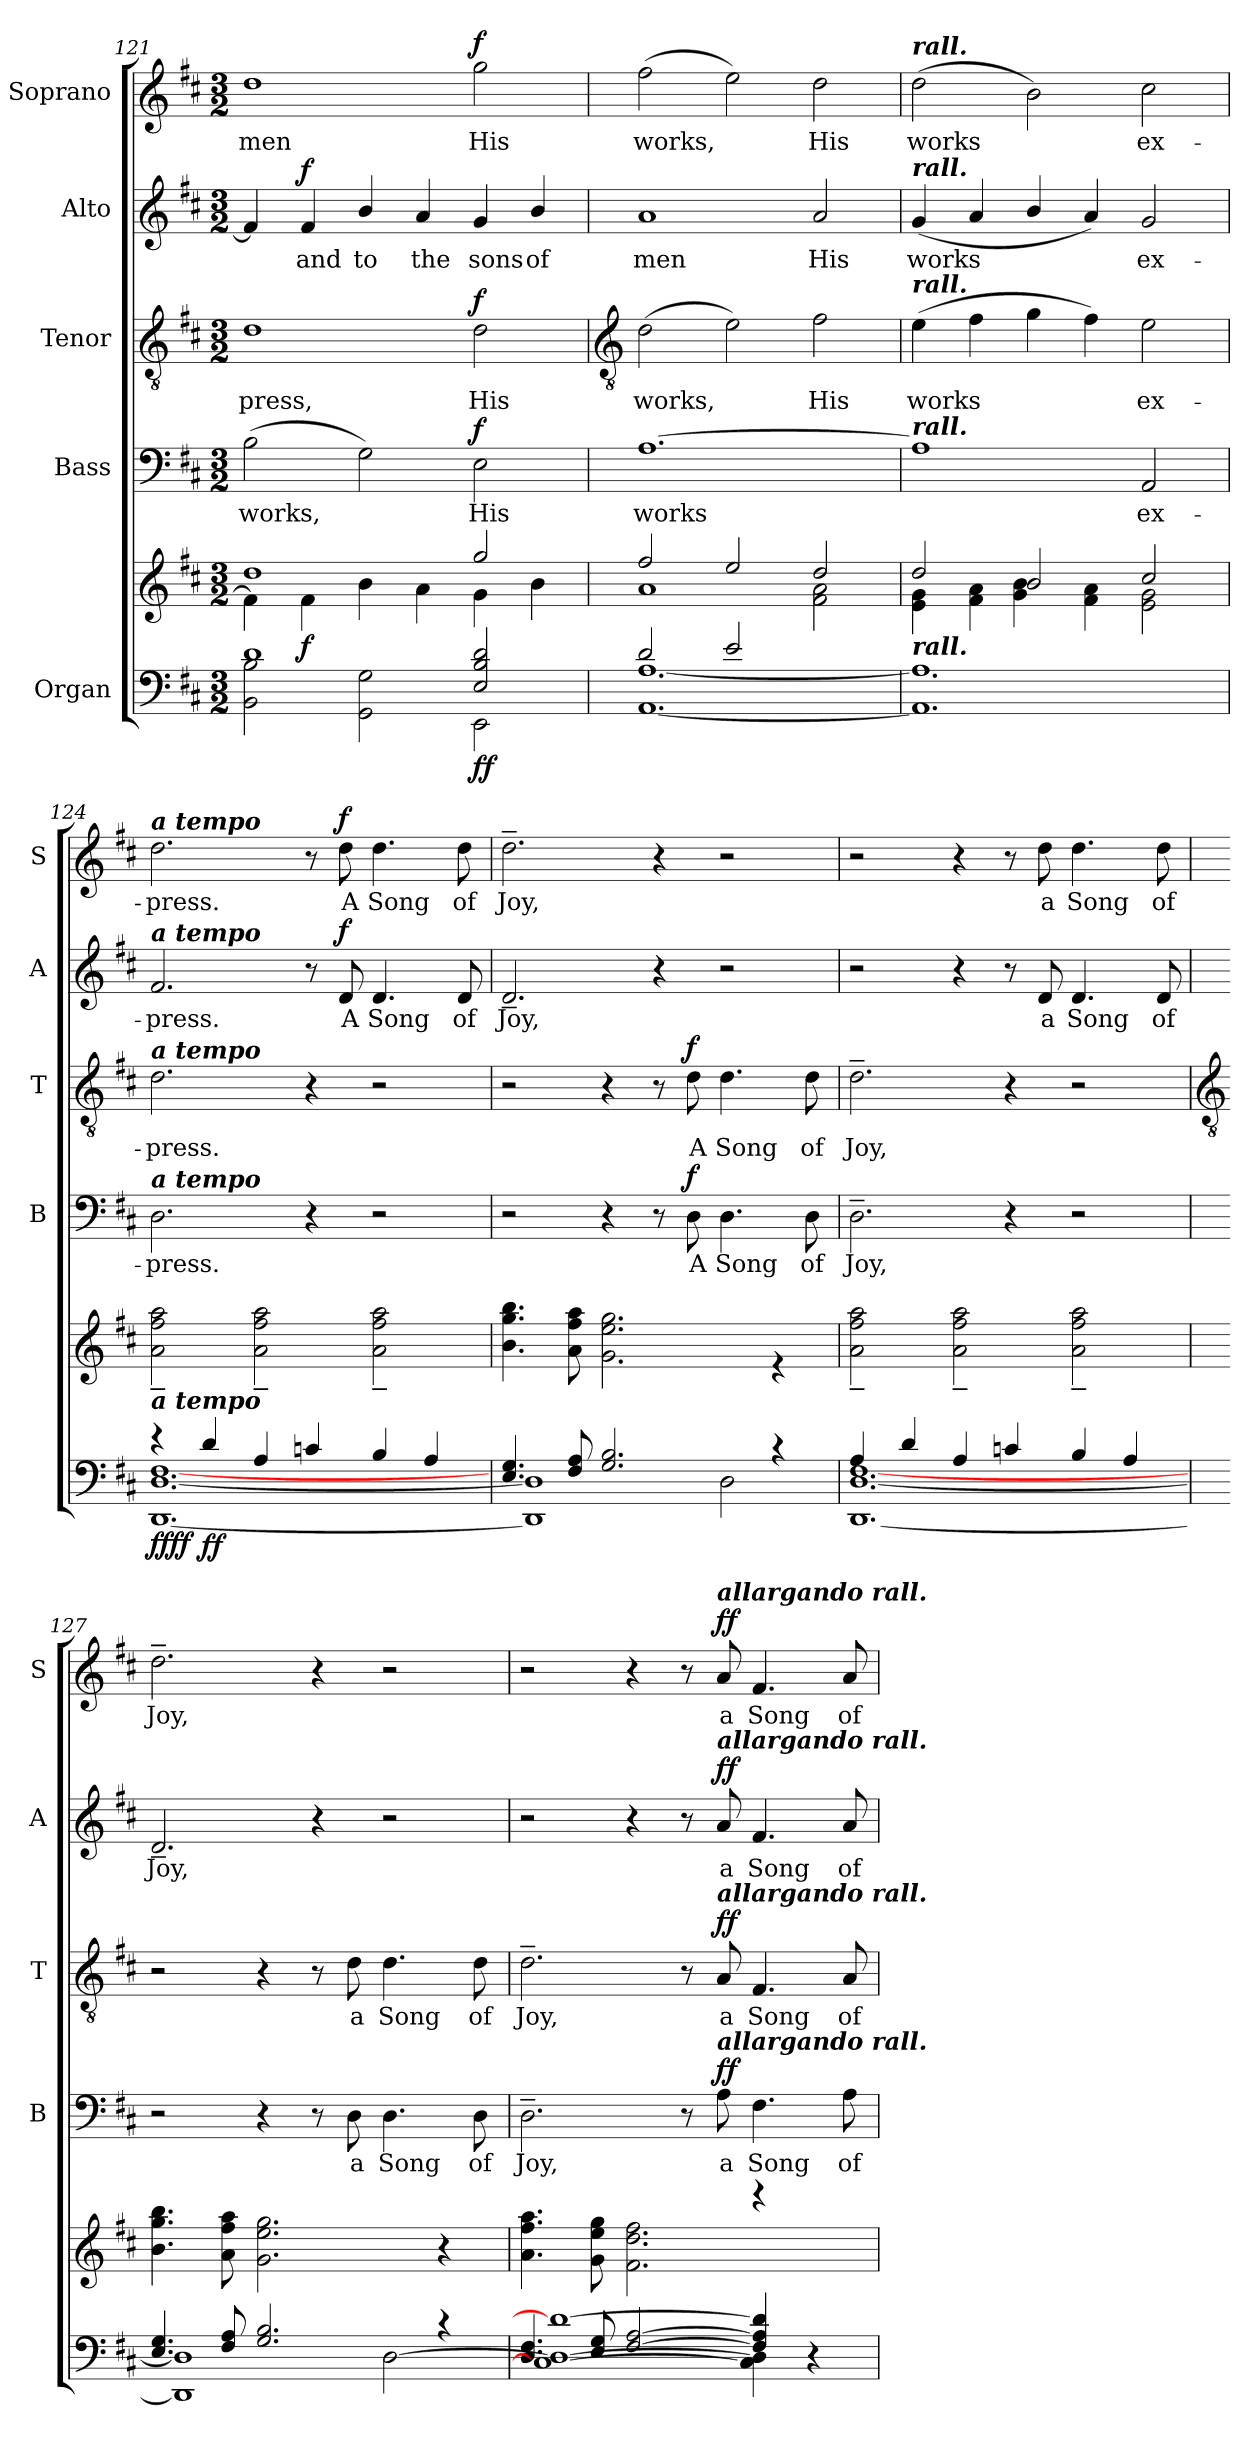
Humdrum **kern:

**kern	**kern	**dynam	**kern	**text	**dynam	**kern	**text	**dynam	**kern	**text	**dynam	**kern	**text	**dynam
*part5	*part5	*part5	*part4	*part4	*part4	*part3	*part3	*part3	*part2	*part2	*part2	*part1	*part1	*part1
*staff6	*staff5	*staff5/6	*staff4	*staff4	*staff4	*staff3	*staff3	*staff3	*staff2	*staff2	*staff2	*staff1	*staff1	*staff1
*I"Organ	*	*	*I"Bass	*	*	*I"Tenor	*	*	*I"Alto	*	*	*I"Soprano	*	*
*	*	*	*I'B	*	*	*I'T	*	*	*I'A	*	*	*I'S	*	*
*clefF4	*clefG2	*	*clefF4	*	*	*clefGv2	*	*	*clefG2	*	*	*clefG2	*	*
*k[f#c#]	*k[f#c#]	*	*k[f#c#]	*	*	*k[f#c#]	*	*	*k[f#c#]	*	*	*k[f#c#]	*	*
*D:	*D:	*	*D:	*	*	*D:	*	*	*D:	*	*	*D:	*	*
*M3/2	*M3/2	*	*M3/2	*	*	*M3/2	*	*	*M3/2	*	*	*M3/2	*	*
=121	=121	=121	=121	=121	=121	=121	=121	=121	=121	=121	=121	=121	=121	=121
*^	*	*	*	*	*	*	*	*	*	*	*	*	*	*
*	*^	*	*	*	*	*	*	*	*	*	*	*	*	*	*
!	!	!LO:N:vis=1	!	!	!	!LO:LY:b	!	!	!LO:LY:b	!	!	!	!	!	!LO:LY:b	!
*	*	*	*^	*	*	*	*	*	*	*	*	*	*	*	*	*
1d/	2BB\ 2B\	1.ryy	1dd/	4f#\]	.	(>2B	works,	.	1d	-press,	.	4f#]	.	.	1dd	men	.
!	!	!	!	!	!LO:DY:b	!	!	!	!	!	!	!	!LO:LY:b	!LO:DY:b	!	!	!
.	.	.	.	4f#\	f	.	.	.	.	.	.	4f#	and	f	.	.	.
!	!	!	!	!	!	!	!	!	!	!	!	!	!LO:LY:b	!	!	!	!
.	2GG\ 2G\	.	.	4b\	.	2G)	.	.	.	.	.	4b/	to	.	.	.	.
!	!	!	!	!	!	!	!	!	!	!	!	!	!LO:LY:b	!	!	!	!
.	.	.	.	4a\	.	.	.	.	.	.	.	4a	the	.	.	.	.
!	!	!	!	!	!LO:DY:b=2	!	!LO:LY:b	!	!	!LO:LY:b	!	!	!LO:LY:b	!	!	!LO:LY:b	!
!	!	!	!	!	!LO:DY:n=1:b	!	!	!LO:DY:b	!	!	!LO:DY:b	!	!	!	!	!	!LO:DY:b
2E/ 2B/ 2d/	2EE\	.	2gg/	4g\	f f	2E	His	f	2d	His	f	4g	sons	.	2gg	His	f
!	!	!	!	!	!	!	!	!	!	!	!	!	!LO:LY:b	!	!	!	!
.	.	.	.	4b\	.	.	.	.	.	.	.	4b/	of	.	.	.	.
*v	*v	*v	*	*	*	*	*	*	*	*	*	*	*	*	*	*	*
!!LO:LB:g=z
=122	=122	=122	=122	=122	=122	=122	=122	=122	=122	=122	=122	=122	=122	=122	=122
*	*	*	*	*	*	*	*clefGv2	*	*	*	*	*	*	*	*
*^	*	*	*	*	*	*	*	*	*	*	*	*	*	*	*
!	!	!	!	!	!	!LO:LY:b	!	!	!LO:LY:b	!	!	!LO:LY:b	!	!	!LO:LY:b	!
2d/	[1.AA\ [1.A\	2ff#/	1a\	.	[1.A	works	.	(>2d	works,	.	1a	men	.	(>2ff#	works,	.
2e/	.	2ee/	.	.	.	.	.	2e)	.	.	.	.	.	2ee)	.	.
!	!	!	!	!	!	!	!	!	!LO:LY:b	!	!	!LO:LY:b	!	!	!LO:LY:b	!
2ryy	.	2dd/	2f#\ 2a\	.	.	.	.	2f#	His	.	2a	His	.	2dd	His	.
=123	=123	=123	=123	=123	=123	=123	=123	=123	=123	=123	=123	=123	=123	=123	=123	=123
!	!	!	!	!	!	!	!	!	!	!	!	!	!	!LO:TX:a:Bi:t=rall.	!	!
!	!	!	!	!	!	!	!	!	!	!	!LO:TX:a:Bi:t=rall.	!	!	!	!	!
!	!	!	!	!	!	!	!	!LO:TX:a:Bi:t=rall.	!	!	!	!	!	!	!	!
!	!	!	!	!	!LO:TX:a:Bi:t=rall.	!	!	!	!	!	!	!	!	!	!	!
!	!	!LO:TX:b:Bi:t=rall.	!	!	!	!	!	!	!	!	!	!	!	!	!	!
!	!	!	!	!	!	!	!	!	!LO:LY:b	!	!	!LO:LY:b	!	!	!LO:LY:b	!
1.ryy	1.AA\] 1.A\]	2dd/	4e\ 4g\	.	1A]	.	.	(>4e	works	.	(<4g	works	.	(>2dd	works	.
.	.	.	4f#\ 4a\	.	.	.	.	4f#	.	.	4a	.	.	.	.	.
.	.	2b/	4g\ 4b\	.	.	.	.	4g	.	.	4b/	.	.	2b)	.	.
.	.	.	4f#\ 4a\	.	.	.	.	4f#)	.	.	4a)	.	.	.	.	.
!	!	!	!	!	!	!LO:LY:b	!	!	!LO:LY:b	!	!	!LO:LY:b	!	!	!LO:LY:b	!
.	.	2cc#/	2e\ 2g\	.	2AA	ex-	.	2e	ex-	.	2g	ex-	.	2cc#	ex-	.
=124	=124	=124	=124	=124	=124	=124	=124	=124	=124	=124	=124	=124	=124	=124	=124	=124
!	!	!	!	!	!	!	!	!	!	!	!	!	!	!LO:TX:a:Bi:t=a tempo	!	!
!	!	!	!	!	!	!	!	!	!	!	!LO:TX:a:Bi:t=a tempo	!	!	!	!	!
!	!	!	!	!	!	!	!	!LO:TX:a:Bi:t=a tempo	!	!	!	!	!	!	!	!
!	!	!	!	!	!LO:TX:a:Bi:t=a tempo	!	!	!	!	!	!	!	!	!	!	!
!LO:TX:a:Bi:t=a tempo	!	!	!	!	!	!	!	!	!	!	!	!	!	!	!	!
!	!	!	!	!LO:DY:b=2	!	!LO:LY:b	!	!	!LO:LY:b	!	!	!LO:LY:b	!	!	!LO:LY:b	!
!	!	!	!	!LO:DY:n=1:b	!	!	!	!	!	!	!	!	!	!	!	!
4r	[1.DD\ [1.D\ [1.F#\	1.ryy	2a\~ 2ff#\~ 2aa\~	ff ff	2.D	-press.	.	2.d	-press.	.	2.f#	-press.	.	2.dd	-press.	.
!	!	!	!	!LO:DY:n=2:b=2	!	!	!	!	!	!	!	!	!	!	!	!
4d/	.	.	.	ff	.	.	.	.	.	.	.	.	.	.	.	.
4A/	.	.	2a\~ 2ff#\~ 2aa\~	.	.	.	.	.	.	.	.	.	.	.	.	.
4cn/	.	.	.	.	4r	.	.	4r	.	.	8r	.	.	8r	.	.
!	!	!	!	!	!	!	!	!	!	!	!	!LO:LY:b	!LO:DY:b	!	!LO:LY:b	!LO:DY:b
.	.	.	.	.	.	.	.	.	.	.	8d	A	f	8dd	A	f
!	!	!	!	!	!	!	!	!	!	!	!	!LO:LY:b	!	!	!LO:LY:b	!
4B/	.	.	2a\~ 2ff#\~ 2aa\~	.	2r	.	.	2r	.	.	4.d	Song	.	4.dd	Song	.
4A/	.	.	.	.	.	.	.	.	.	.	.	.	.	.	.	.
!	!	!	!	!	!	!	!	!	!	!	!	!LO:LY:b	!	!	!LO:LY:b	!
.	.	.	.	.	.	.	.	.	.	.	8d	of	.	8dd	of	.
=125	=125	=125	=125	=125	=125	=125	=125	=125	=125	=125	=125	=125	=125	=125	=125	=125
!	!	!	!	!	!	!	!	!	!	!	!	!LO:LY:b	!	!	!LO:LY:b	!
4.E/ 4.G/	1DD\] 1D\]	1.ryy	4.b\ 4.gg\ 4.bb\	.	2r	.	.	2r	.	.	2.d~	Joy,	.	2.dd~	Joy,	.
8F#/ 8A/	.	.	8a\ 8ff#\ 8aa\	.	.	.	.	.	.	.	.	.	.	.	.	.
2.G/ 2.B/	.	.	2.g\ 2.ee\ 2.gg\	.	4r	.	.	4r	.	.	.	.	.	.	.	.
.	.	.	.	.	8r	.	.	8r	.	.	4r	.	.	4r	.	.
!	!	!	!	!	!	!LO:LY:b	!LO:DY:b	!	!LO:LY:b	!LO:DY:b	!	!	!	!	!	!
.	.	.	.	.	8D	A	f	8d	A	f	.	.	.	.	.	.
!	!	!	!	!	!	!LO:LY:b	!	!	!LO:LY:b	!	!	!	!	!	!	!
.	2D\	.	.	.	4.D	Song	.	4.d	Song	.	2r	.	.	2r	.	.
4r	.	.	4r	.	.	.	.	.	.	.	.	.	.	.	.	.
!	!	!	!	!	!	!LO:LY:b	!	!	!LO:LY:b	!	!	!	!	!	!	!
.	.	.	.	.	8D	of	.	8d	of	.	.	.	.	.	.	.
=126	=126	=126	=126	=126	=126	=126	=126	=126	=126	=126	=126	=126	=126	=126	=126	=126
!	!	!	!	!	!	!LO:LY:b	!	!	!LO:LY:b	!	!	!	!	!	!	!
4A/	[1.DD\ [1.D\ [1.F#\	1.ryy	2a\~ 2ff#\~ 2aa\~	.	2.D~	Joy,	.	2.d~	Joy,	.	2r	.	.	2r	.	.
4d/	.	.	.	.	.	.	.	.	.	.	.	.	.	.	.	.
4A/	.	.	2a\~ 2ff#\~ 2aa\~	.	.	.	.	.	.	.	4r	.	.	4r	.	.
4cn/	.	.	.	.	4r	.	.	4r	.	.	8r	.	.	8r	.	.
!	!	!	!	!	!	!	!	!	!	!	!	!LO:LY:b	!	!	!LO:LY:b	!
.	.	.	.	.	.	.	.	.	.	.	8d	a	.	8dd	a	.
!	!	!	!	!	!	!	!	!	!	!	!	!LO:LY:b	!	!	!LO:LY:b	!
4B/	.	.	2a\~ 2ff#\~ 2aa\~	.	2r	.	.	2r	.	.	4.d	Song	.	4.dd	Song	.
4A/	.	.	.	.	.	.	.	.	.	.	.	.	.	.	.	.
!	!	!	!	!	!	!	!	!	!	!	!	!LO:LY:b	!	!	!LO:LY:b	!
.	.	.	.	.	.	.	.	.	.	.	8d	of	.	8dd	of	.
*v	*v	*	*	*	*	*	*	*	*	*	*	*	*	*	*	*
!!LO:LB:g=z
=127	=127	=127	=127	=127	=127	=127	=127	=127	=127	=127	=127	=127	=127	=127	=127
*	*	*	*	*	*	*	*clefGv2	*	*	*	*	*	*	*	*
*^	*	*	*	*	*	*	*	*	*	*	*	*	*	*	*
*	*^	*	*	*	*	*	*	*	*	*	*	*	*	*	*	*
!	!	!	!	!	!	!	!	!	!	!	!	!	!LO:LY:b	!	!	!LO:LY:b	!
4.E/ 4.G/	1ryy	1DD\] 1D\]	1ryy	4.b\ 4.gg\ 4.bb\	.	2r	.	.	2r	.	.	2.d~	Joy,	.	2.dd~	Joy,	.
8F#/ 8A/	.	.	.	8a\ 8ff#\ 8aa\	.	.	.	.	.	.	.	.	.	.	.	.	.
2.G/ 2.B/	.	.	.	2.g\ 2.ee\ 2.gg\	.	4r	.	.	4r	.	.	.	.	.	.	.	.
.	.	.	.	.	.	8r	.	.	8r	.	.	4r	.	.	4r	.	.
!	!	!	!	!	!	!	!LO:LY:b	!	!	!LO:LY:b	!	!	!	!	!	!	!
.	.	.	.	.	.	8D	a	.	8d	a	.	.	.	.	.	.	.
!	!	!	!	!	!	!	!LO:LY:b	!	!	!LO:LY:b	!	!	!	!	!	!	!
.	4ryy	[2D\	4ryy	.	.	4.D	Song	.	4.d	Song	.	2r	.	.	2r	.	.
4r	4ryy	.	4ryy	4r	.	.	.	.	.	.	.	.	.	.	.	.	.
!	!	!	!	!	!	!	!LO:LY:b	!	!	!LO:LY:b	!	!	!	!	!	!	!
.	.	.	.	.	.	8D	of	.	8d	of	.	.	.	.	.	.	.
=128	=128	=128	=128	=128	=128	=128	=128	=128	=128	=128	=128	=128	=128	=128	=128	=128	=128
!	!	!	!	!	!	!	!LO:LY:b	!	!	!LO:LY:b	!	!	!	!	!	!	!
4.D/ 4.F#/	1ryy	1C\_ 1D\_ 1d\_	1ryy	4.a\ 4.ff#\ 4.aa\	.	2.D~	Joy,	.	2.d~	Joy,	.	2r	.	.	2r	.	.
8E/ 8G/	.	.	.	8g\ 8ee\ 8gg\	.	.	.	.	.	.	.	.	.	.	.	.	.
[2F#/ [2A/	.	.	.	2.f#\ 2.dd\ 2.ff#\	.	.	.	.	.	.	.	4r	.	.	4r	.	.
.	.	.	.	.	.	8r	.	.	8r	.	.	8r	.	.	8r	.	.
!	!	!	!	!	!	!	!	!	!	!	!	!	!	!	!LO:TX:a:Bi:t=allargando rall.	!	!
!	!	!	!	!	!	!	!	!	!	!	!	!LO:TX:a:Bi:t=allargando rall.	!	!	!	!	!
!	!	!	!	!	!	!	!	!	!LO:TX:a:Bi:t=allargando rall.	!	!	!	!	!	!	!	!
!	!	!	!	!	!	!LO:TX:a:Bi:t=allargando rall.	!	!	!	!	!	!	!	!	!	!	!
!	!	!	!	!	!	!	!LO:LY:b	!LO:DY:b	!	!LO:LY:b	!LO:DY:b	!	!LO:LY:b	!LO:DY:b	!	!LO:LY:b	!LO:DY:b
.	.	.	.	.	.	8A	a	ff	8A	a	ff	8a	a	ff	8a	a	ff
!	!	!	!	!	!	!	!LO:LY:b	!	!	!LO:LY:b	!	!	!LO:LY:b	!	!	!LO:LY:b	!
4F#/] 4A/] 4d/]	4ryy	4C\] 4D\]	4r	.	.	4.F#	Song	.	4.F#	Song	.	4.f#	Song	.	4.f#	Song	.
4ryy	4ryy	4r	4ryy	4ryy	.	.	.	.	.	.	.	.	.	.	.	.	.
!	!	!	!	!	!	!	!LO:LY:b	!	!	!LO:LY:b	!	!	!LO:LY:b	!	!	!LO:LY:b	!
.	.	.	.	.	.	8A	of	.	8A	of	.	8a	of	.	8a	of	.
*v	*v	*v	*	*	*	*	*	*	*	*	*	*	*	*	*	*	*
*	*v	*v	*	*	*	*	*	*	*	*	*	*	*	*	*
=	=	=	=	=	=	=	=	=	=	=	=	=	=	=
*-	*-	*-	*-	*-	*-	*-	*-	*-	*-	*-	*-	*-	*-	*-
